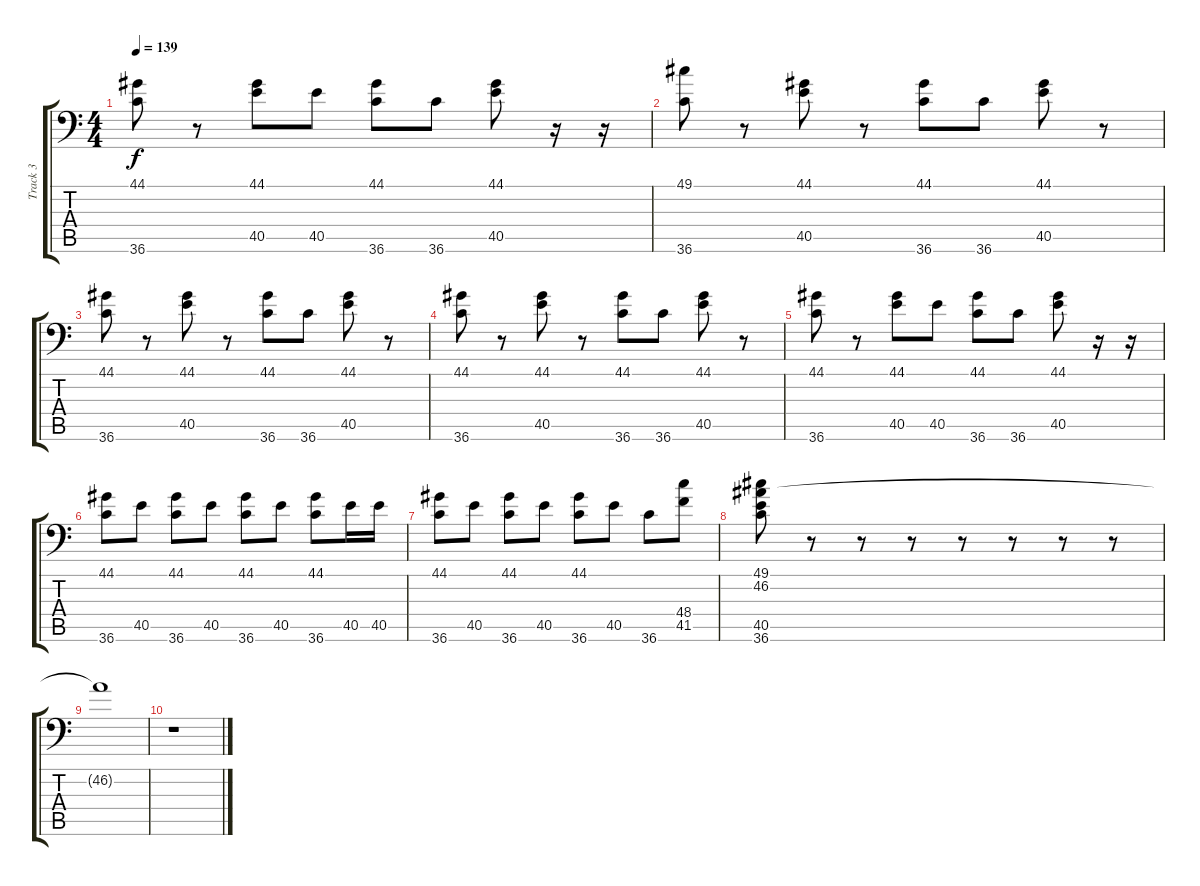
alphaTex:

\track ("Track 3" "Track 3") {instrument acousticgrandpiano}
\staff {score tabs}
\tuning (C-1 C-1 C-1 C-1 C-1 C-1) {hide}
\ts (4 4)
\tempo 139
\clef f4
\ks c
(44.1 36.6).8{dy f} r.8 (44.1 40.5).8 40.5.8 (44.1 36.6).8 36.6.8 (44.1 40.5).8 r.16 r.16 |
(49.1 36.6).8 r.8 (44.1 40.5).8 r.8 (44.1 36.6).8 36.6.8 (44.1 40.5).8 r.8 |
(44.1 36.6).8 r.8 (44.1 40.5).8 r.8 (44.1 36.6).8 36.6.8 (44.1 40.5).8 r.8 |
(44.1 36.6).8 r.8 (44.1 40.5).8 r.8 (44.1 36.6).8 36.6.8 (44.1 40.5).8 r.8 |
(44.1 36.6).8 r.8 (44.1 40.5).8 40.5.8 (44.1 36.6).8 36.6.8 (44.1 40.5).8 r.16 r.16 |
(44.1 36.6).8 40.5.8 (44.1 36.6).8 40.5.8 (44.1 36.6).8 40.5.8 (44.1 36.6).8 40.5.16 40.5.16 |
(44.1 36.6).8 40.5.8 (44.1 36.6).8 40.5.8 (44.1 36.6).8 40.5.8 36.6.8 (48.4 41.5).8 |
(49.1 46.2 40.5 36.6).8 r.8 r.8 r.8 r.8 r.8 r.8 r.8 |
46.2{t}.1 |
r.1
